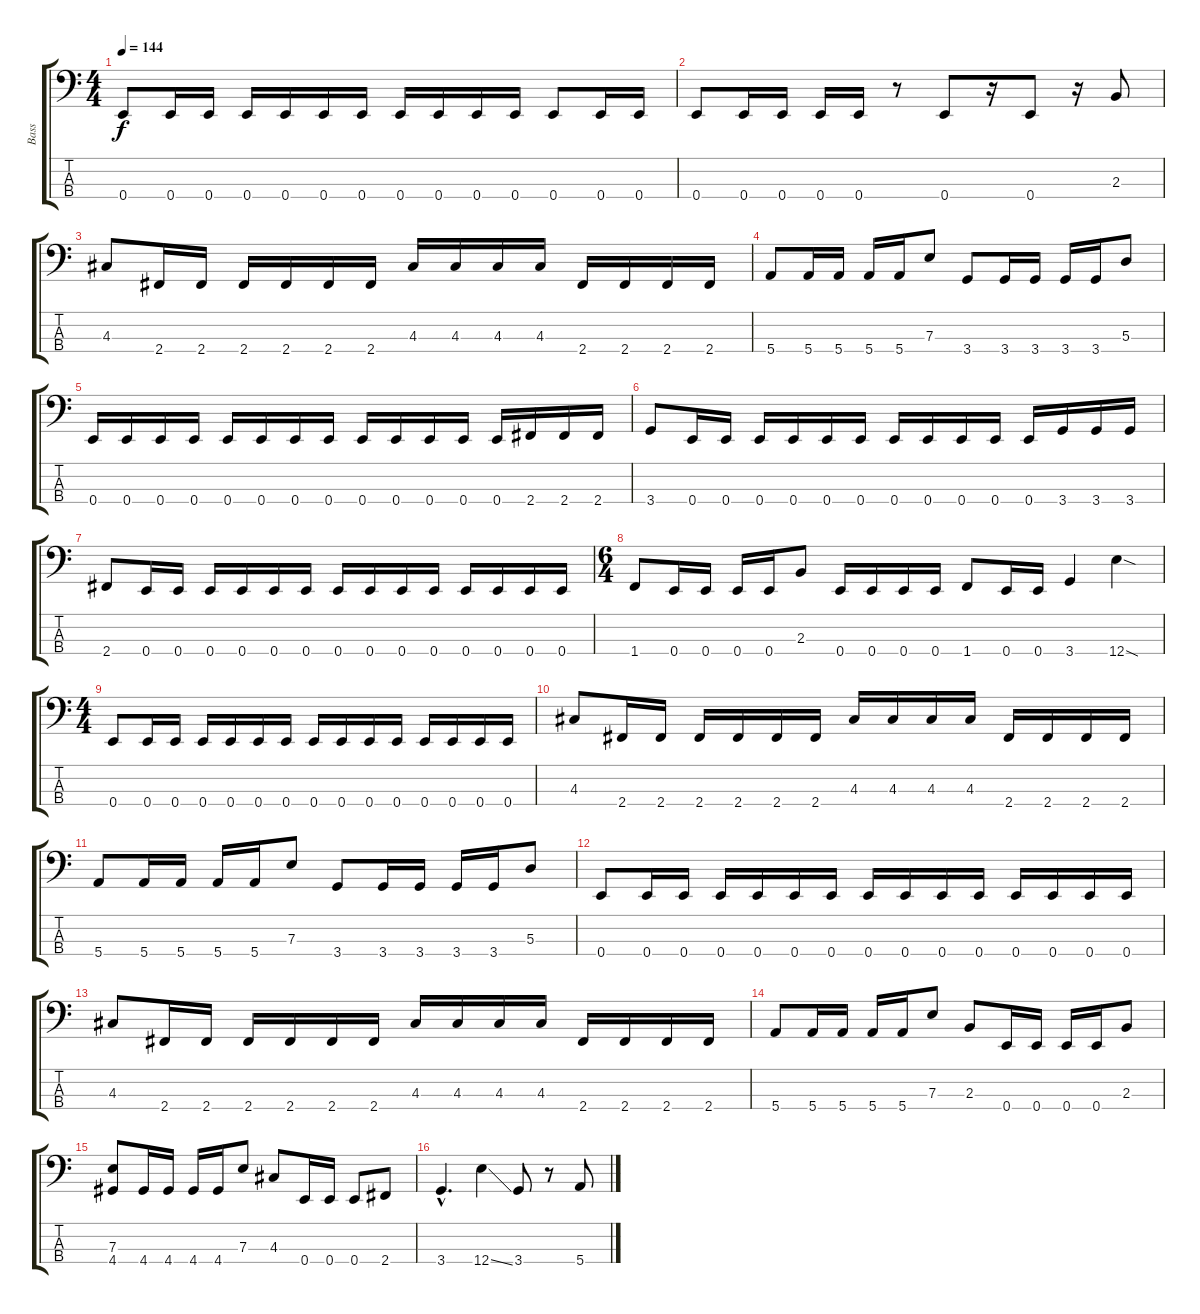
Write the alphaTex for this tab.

\track ("Bass" "Bass") {instrument electricbasspick}
\staff {score tabs}
\tuning (G2 D2 A1 E1) {hide}
\ts (4 4)
\tempo 144
\clef f4
\ks c
0.4.8{dy f} 0.4.16 0.4.16 0.4.16 0.4.16 0.4.16 0.4.16 0.4.16 0.4.16 0.4.16 0.4.16 0.4.8 0.4.16 0.4.16 |
0.4.8 0.4.16 0.4.16 0.4.16 0.4.16 r.8 0.4.8 r.16 0.4.8 r.16 2.3.8 |
4.3.8 2.4.16 2.4.16 2.4.16 2.4.16 2.4.16 2.4.16 4.3.16 4.3.16 4.3.16 4.3.16 2.4.16 2.4.16 2.4.16 2.4.16 |
5.4.8 5.4.16 5.4.16 5.4.16 5.4.16 7.3.8 3.4.8 3.4.16 3.4.16 3.4.16 3.4.16 5.3.8 |
0.4.16 0.4.16 0.4.16 0.4.16 0.4.16 0.4.16 0.4.16 0.4.16 0.4.16 0.4.16 0.4.16 0.4.16 0.4.16 2.4.16 2.4.16 2.4.16 |
3.4.8 0.4.16 0.4.16 0.4.16 0.4.16 0.4.16 0.4.16 0.4.16 0.4.16 0.4.16 0.4.16 0.4.16 3.4.16 3.4.16 3.4.16 |
2.4.8 0.4.16 0.4.16 0.4.16 0.4.16 0.4.16 0.4.16 0.4.16 0.4.16 0.4.16 0.4.16 0.4.16 0.4.16 0.4.16 0.4.16 |
\ts (6 4)
1.4.8 0.4.16 0.4.16 0.4.16 0.4.16 2.3.8 0.4.16 0.4.16 0.4.16 0.4.16 1.4.8 0.4.16 0.4.16 3.4.4 12.4{sod}.4 |
\ts (4 4)
0.4.8 0.4.16 0.4.16 0.4.16 0.4.16 0.4.16 0.4.16 0.4.16 0.4.16 0.4.16 0.4.16 0.4.16 0.4.16 0.4.16 0.4.16 |
4.3.8 2.4.16 2.4.16 2.4.16 2.4.16 2.4.16 2.4.16 4.3.16 4.3.16 4.3.16 4.3.16 2.4.16 2.4.16 2.4.16 2.4.16 |
5.4.8 5.4.16 5.4.16 5.4.16 5.4.16 7.3.8 3.4.8 3.4.16 3.4.16 3.4.16 3.4.16 5.3.8 |
0.4.8 0.4.16 0.4.16 0.4.16 0.4.16 0.4.16 0.4.16 0.4.16 0.4.16 0.4.16 0.4.16 0.4.16 0.4.16 0.4.16 0.4.16 |
4.3.8 2.4.16 2.4.16 2.4.16 2.4.16 2.4.16 2.4.16 4.3.16 4.3.16 4.3.16 4.3.16 2.4.16 2.4.16 2.4.16 2.4.16 |
5.4.8 5.4.16 5.4.16 5.4.16 5.4.16 7.3.8 2.3.8 0.4.16 0.4.16 0.4.16 0.4.16 2.3.8 |
(7.3 4.4).8 4.4.16 4.4.16 4.4.16 4.4.16 7.3.8 4.3.8 0.4.16 0.4.16 0.4.8 2.4.8 |
3.4{hac}.4{d} 12.4{ss}.4 3.4.8 r.8 5.4.8
